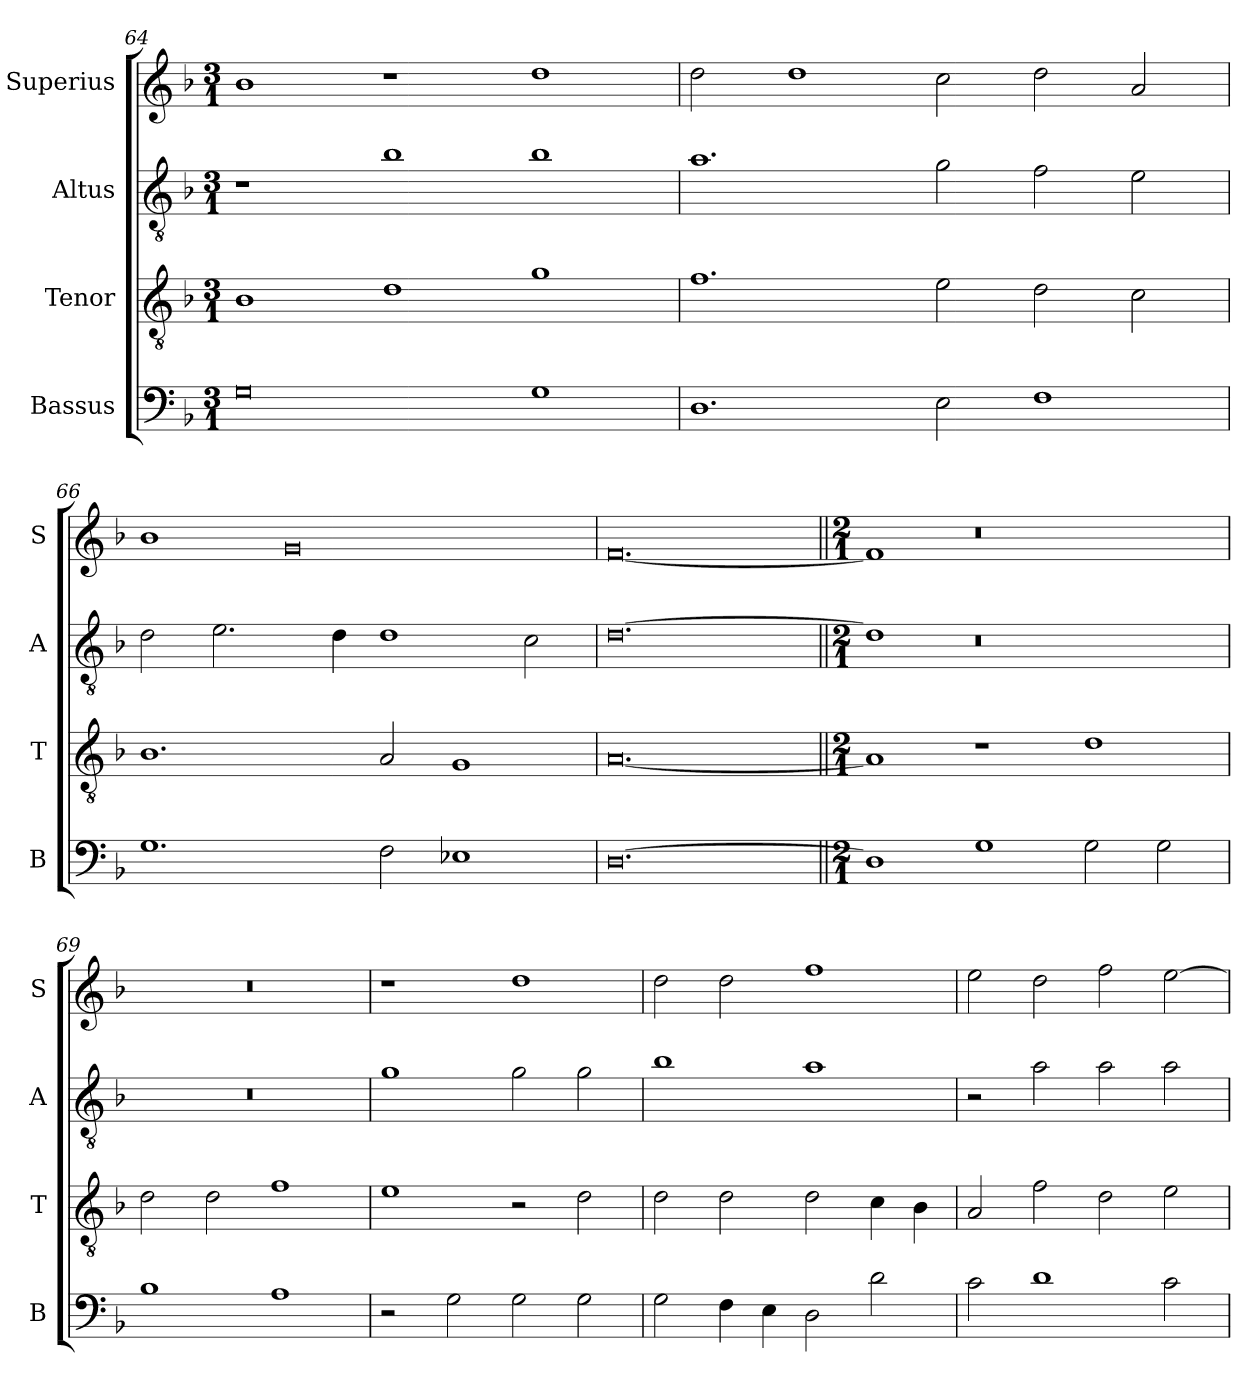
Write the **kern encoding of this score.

**kern	**kern	**kern	**kern
*part4	*part3	*part2	*part1
*staff4	*staff3	*staff2	*staff1
*I"Bassus	*I"Tenor	*I"Altus	*I"Superius
*I'B	*I'T	*I'A	*I'S
*clefF4	*clefGv2	*clefGv2	*clefG2
*k[b-]	*k[b-]	*k[b-]	*k[b-]
*F:	*F:	*F:	*F:
*M3/1	*M3/1	*M3/1	*M3/1
=64	=64	=64	=64
0G	1B-	1r	1b-
.	1d	1b-	1r
1G	1g	1b-	1dd
=65	=65	=65	=65
1.D	1.f	1.a	2dd
.	.	.	1dd
2E	2e	2g	2cc
1F	2d	2f	2dd
.	2c	2e	2a
=66	=66	=66	=66
1.G	1.B-	2d	1b-
.	.	2.e	.
.	.	.	0g
.	.	4d	.
2F	2A	1d	.
1E-X	1G	.	.
.	.	2c	.
=67	=67	=67	=67
[0.D	[0.A	[0.d	[0.f
=68||	=68||	=68||	=68||
*M2/1	*M2/1	*M2/1	*M2/1
1D]	1A]	1d]	1f]
1G	1r	0r	0r
2G	1d	.	.
2G	.	.	.
=69	=69	=69	=69
1B-	2d	0r	0r
.	2d	.	.
1A	1f	.	.
=70	=70	=70	=70
2r	1e	1g	1r
2G	.	.	.
2G	2r	2g	1dd
2G	2d	2g	.
=71	=71	=71	=71
2G	2d	1b-	2dd
4F	2d	.	2dd
4E	.	.	.
2D	2d	1a	1ff
2d	4c	.	.
.	4B-	.	.
=72	=72	=72	=72
2c	2A	2r	2ee
1d	2f	2a	2dd
.	2d	2a	2ff
2c	2e	2a	[2ee
=	=	=	=
*-	*-	*-	*-
